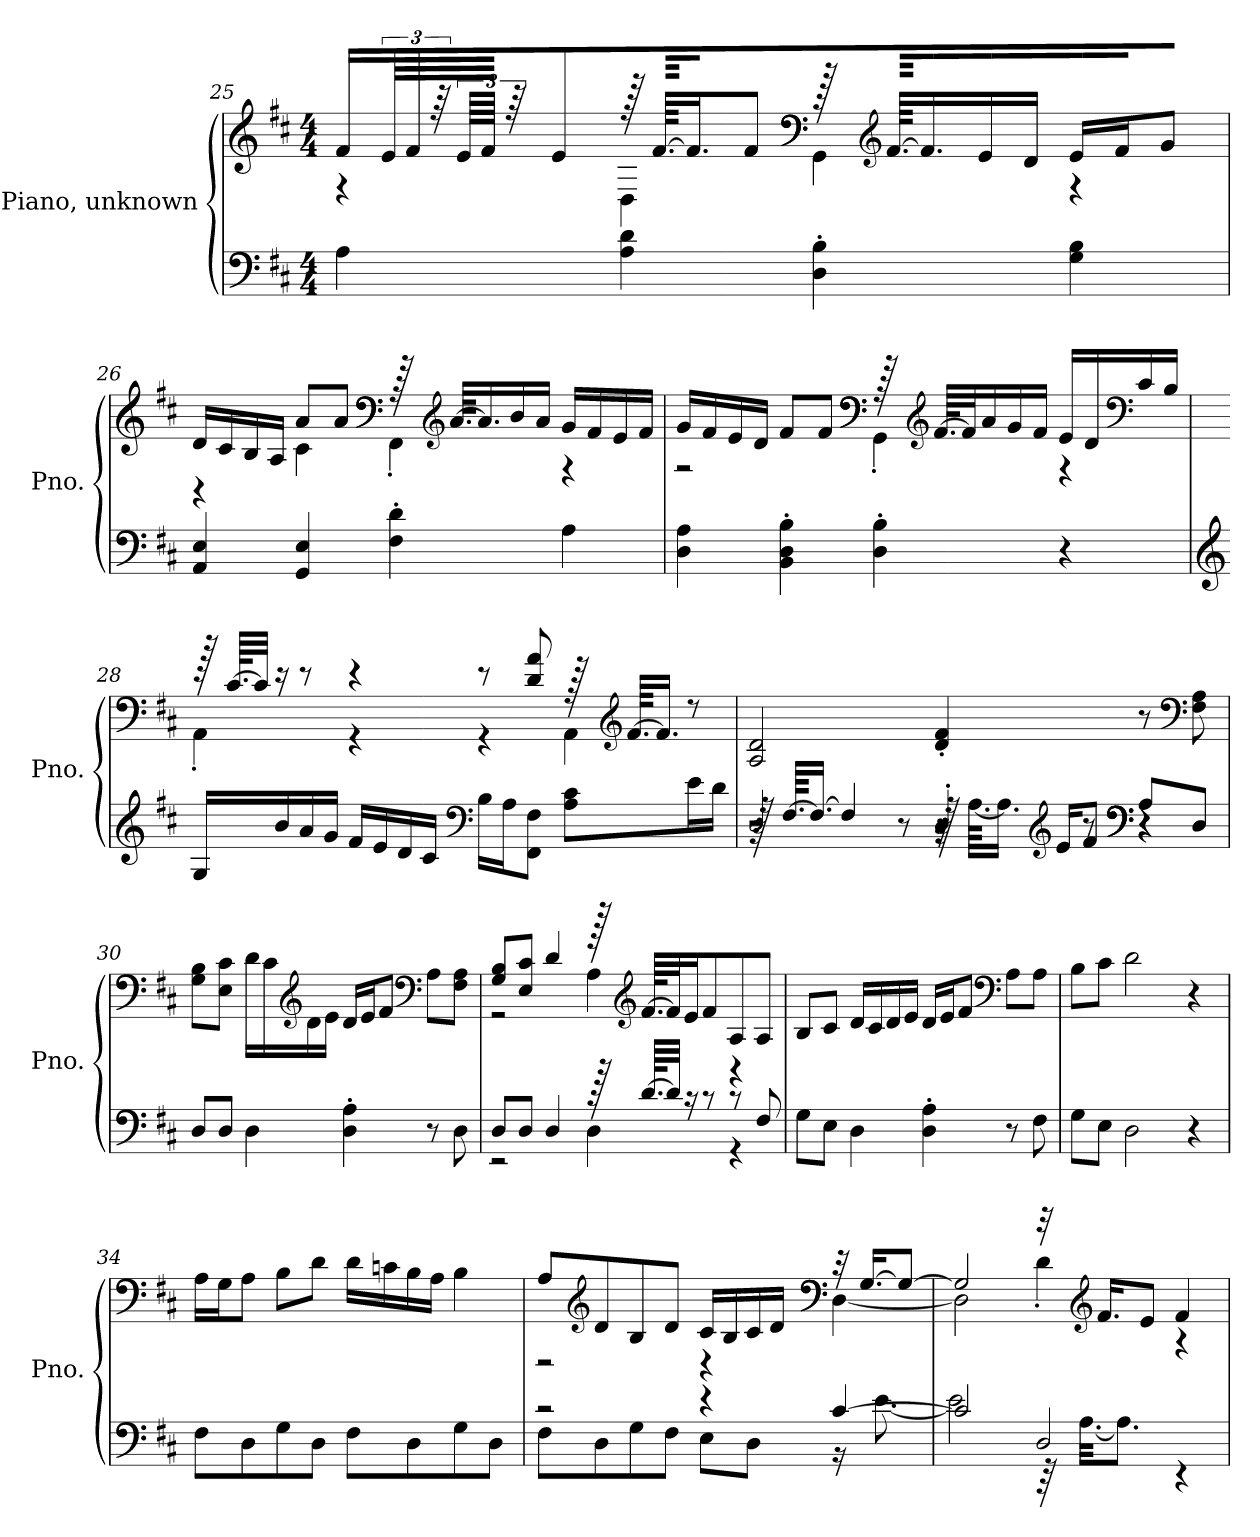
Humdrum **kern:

**kern	**kern
*part1	*part1
*staff2	*staff1
*I"Piano, unknown	*
*I'Pno.	*
*clefF4	*clefG2
*k[f#c#]	*k[f#c#]
*M4/4	*M4/4
=25	=25
*	*^
4A\	16f#/LL	4r
.	96e/LL	.
.	96f#/JJJJ	.
.	96r	.
.	96e/LLLL	.
.	96f#/JJJJ	.
.	96r	.
.	8e/	.
4A\ 4d\	128r	4D\
.	[64.f#/KKLL	.
.	16.f#/J]	.
.	8f#/J	.
*	*clefF4	*
4D\' 4B\'	128r	4GG\
*	*clefG2	*
.	[64.f#/KKLL	.
.	16.f#/]	.
.	16e/	.
.	16d/JJ	.
4G\ 4B\	16e/LL	4r
.	16f#/J	.
.	8g/J	.
!!LO:LB:g=z	!!
=26	=26	=26
4AA/ 4E/	16d/LL	4r
.	16c#/	.
.	16B/	.
.	16A/JJ	.
4GG/ 4E/	8a/L	4c#\
.	8a/J	.
*	*clefF4	*
4F#\' 4d\'	128r	4FF#'\
*	*clefG2	*
.	[64.a/KKLL	.
.	16.a/]	.
.	16b/	.
.	16a/JJ	.
4A\	16g/LL	4r
.	16f#/	.
.	16e/	.
.	16f#/JJ	.
=27	=27	=27
4D\ 4A\	16g/LL	2r
.	16f#/	.
.	16e/	.
.	16d/JJ	.
4BB\' 4D\' 4B\'	8f#/L	.
.	8f#/J	.
*	*clefF4	*
4D\' 4B\'	128r	4GG'\
*	*clefG2	*
.	[64.f#/KLLL	.
.	32f#/J]	.
.	16a/	.
.	16g/	.
.	16f#/JJ	.
4r	16e/LL	4r
.	16d/	.
*	*clefF4	*
.	16c#/	.
.	16B/JJ	.
!!LO:LB:g=z	!!
=28	=28	=28
*clefG2	*	*
16G/LL	128r	4AA'\
.	[64.c#/KLLL	.
.	32c#/JJJ]	.
16b/	16r	.
16a/	8r	.
16g/JJ	.	.
16f#/LL	4r	4r
16e/	.	.
16d/	.	.
16c#/JJ	.	.
*clefF4	*	*
16B\LL	8r	4r
16A\J	.	.
8FF#\ 8F#\J	8d/ 8a/	.
8A\ 8c#\L	128r	4AA\
*	*clefG2	*
.	[64.f#/KKLL	.
.	16.f#/JJ]	.
16e\L	8r	.
16d\JJ	.	.
*	*v	*v
=29	=29
*^	*
*	*^	*
128r	2r	2D/	2A/ 2d/
[64.F#/KKLL	.	.	.
16.F#/JJ_	.	.	.
4F#/]	.	.	.
8r	.	.	.
16r	128r	4D'/	4d/' 4f#/'
.	[64.A\KKLL	.	.
.	16.A\JJ]	.	.
*clefG2	*	*	*
16e/KL	.	.	.
8f#/J	8r	.	.
*clefF4	*	*	*
8A/L	4r	4r	8r
*	*	*	*clefF4
8D/J	.	.	8F#\ 8A\
*v	*v	*v	*
!!LO:PB:g=z
=30	=30
8D/L	8G\ 8B\L
8D/J	8E\ 8c#\J
4D\	16d\LL
.	16c#\
*	*clefG2
.	16d\
.	16e\JJ
4D\' 4A\'	16d/LL
.	16e/J
.	8f#/J
*	*clefF4
8r	8A\L
8D\	8F#\ 8A\J
=31	=31
*^	*^
8D/L	2r	8G/ 8B/L	2r
8D/J	.	8E/ 8c#/J	.
4D/	.	4d/	.
128r	4D\	128r	4A\
*	*	*clefG2	*
[64.d/KLLL	.	[64.f#/KLLL	.
32d/JJJ]	.	32f#/J]	.
16r	.	16e/J	.
8r	.	8f#/	.
8r	4r	8A/	4r
8F#/	.	8A/J	.
*v	*v	*	*
*	*v	*v
=32	=32
8G\L	8B/L
8E\J	8c#/J
4D\	16d/LL
.	16c#/
.	16d/
.	16e/JJ
4D\' 4A\'	16d/LL
.	16e/J
.	8f#/J
*	*clefF4
8r	8A\L
8F#\	8A\J
!!LO:LB:g=z
=33	=33
8G\L	8B\L
8E\J	8c#\J
2D\	2d\
4r	4r
=34	=34
8F#\L	16A\LL
.	16G\J
8D\	8A\J
8G\	8B\L
8D\J	8d\J
8F#\L	16d\LL
.	16cn\
8D\	16B\
.	16A\JJ
8G\	4B\
8D\J	.
=35	=35
*^	*^
2r	8F#\L	8A/L	2r
*	*	*clefG2	*
.	8D\	8d/	.
.	8G\	8B/	.
.	8F#\J	8d/J	.
4r	8E\L	16c#/LL	4r
.	.	16B/	.
.	8D\J	16c#/	.
.	.	16d/JJ	.
*	*	*clefF4	*
[4c#/	16r	32r	[4D\
.	.	[16.G/KL	.
.	[8.e\	.	.
.	.	8G/J_	.
=36	=36	=36	=36
2c#/]	2e\]	2G/]	2D\]
2D/	64r	32r	4d'\
.	[32.A\KKL	.	.
*	*	*clefG2	*
.	.	16.f#/KL	.
.	8.A\J]	.	.
.	.	8e/J	.
.	4r	4f#/	4r
*v	*v	*	*
*	*v	*v
=	=
*-	*-
